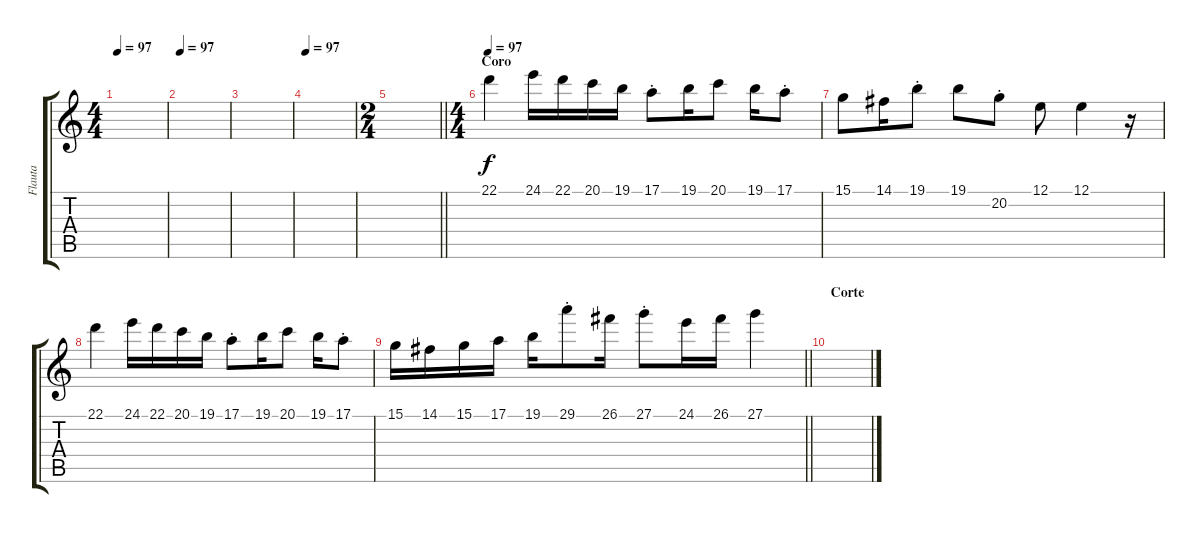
\track ("Flauta" "Flauta") {instrument panflute}
\staff {score tabs}
\tuning (E4 B3 G3 D3 A2 E2) {hide}
\ts (4 4)
\tempo 97
\clef g2
\ks c
|
\tempo 97
|
|
\tempo 97
|
\ts (2 4)
\barLineRight lightlight
|
\ts (4 4)
\section ("" "Coro")
\tempo 97
22.1.4 24.1.16 22.1.16 20.1.16 19.1.16 17.1{st}.8 19.1.16 20.1.8 19.1.16 17.1{st}.8 |
15.1.8 14.1.16 19.1{st}.8 19.1.8 20.2{st}.8 12.1.8 12.1.4 r.16 |
22.1.4 24.1.16 22.1.16 20.1.16 19.1.16 17.1{st}.8 19.1.16 20.1.8 19.1.16 17.1{st}.8 |
\barLineRight lightlight
15.1.16 14.1.16 15.1.16 17.1.16 19.1.16 29.1{st}.8 26.1.16 27.1{st}.8 24.1.16 26.1.16 27.1.4 |
\section ("" "Corte")
